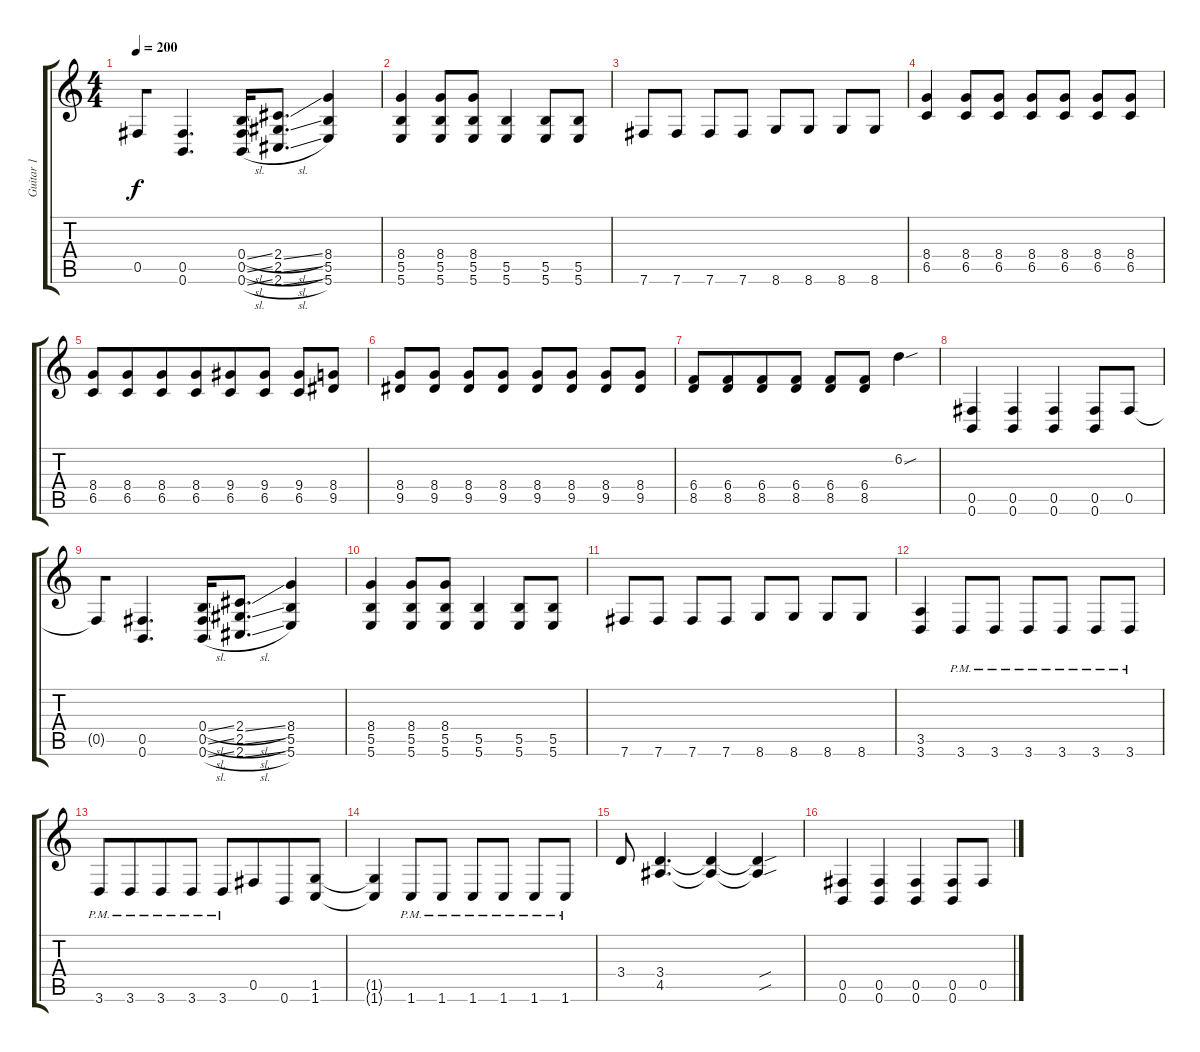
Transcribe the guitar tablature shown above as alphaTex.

\track ("Guitar 1" "Guitar 1") {instrument distortionguitar}
\staff {score tabs}
\tuning (Db4 Ab3 E3 B2 Gb2 B1) {hide}
\ts (4 4)
\tempo 200
\clef g2
\ks c
0.5{t}.8{dy f beam merge} (0.5 0.6).4{d} (0.4{sl} 0.5{sl} 0.6{sl}).16{beam merge} (2.4{sl} 2.5{sl} 2.6{sl}).8{d} (8.4 5.5 5.6).4 |
(8.4 5.5 5.6).4 (8.4 5.5 5.6).8 (8.4 5.5 5.6).8 (5.5 5.6).4{beam merge} (5.5 5.6).8{beam merge} (5.5 5.6).8 |
7.6.8 7.6.8 7.6.8{beam merge} 7.6.8 8.6.8{beam merge} 8.6.8 8.6.8{beam merge} 8.6.8 |
(8.4 6.5).4 (8.4 6.5).8{beam merge} (8.4 6.5).8 (8.4 6.5).8 (8.4 6.5).8 (8.4 6.5).8 (8.4 6.5).8 |
(8.4 6.5).8 (8.4 6.5).8{beam merge} (8.4 6.5).8{beam merge} (8.4 6.5).8{beam merge} (9.4 6.5).8 (9.4 6.5).8 (9.4 6.5).8 (8.4 9.5).8 |
(8.4 9.5).8{beam merge} (8.4 9.5).8 (8.4 9.5).8{beam merge} (8.4 9.5).8 (8.4 9.5).8 (8.4 9.5).8 (8.4 9.5).8{beam merge} (8.4 9.5).8 |
(6.4 8.5).8 (6.4 8.5).8{beam merge} (6.4 8.5).8 (6.4 8.5).8 (6.4 8.5).8 (6.4 8.5).8 6.2{sou}.4 |
(0.5 0.6).4 (0.5 0.6).4 (0.5 0.6).4{beam merge} (0.5 0.6).8 0.5.8 |
0.5{t}.8{beam merge} (0.5 0.6).4{d} (0.4{sl} 0.5{sl} 0.6{sl}).16{beam merge} (2.4{sl} 2.5{sl} 2.6{sl}).8{d} (8.4 5.5 5.6).4 |
(8.4 5.5 5.6).4 (8.4 5.5 5.6).8 (8.4 5.5 5.6).8 (5.5 5.6).4{beam merge} (5.5 5.6).8{beam merge} (5.5 5.6).8 |
7.6.8 7.6.8 7.6.8{beam merge} 7.6.8 8.6.8{beam merge} 8.6.8 8.6.8{beam merge} 8.6.8 |
(3.5 3.6).4{beam merge} 3.6{pm}.8 3.6{pm}.8 3.6{pm}.8 3.6{pm}.8 3.6{pm}.8{beam merge} 3.6{pm}.8 |
3.6{pm}.8{beam merge} 3.6{pm}.8{beam merge} 3.6{pm}.8 3.6{pm}.8 3.6{pm}.8 0.5.8{beam merge} 0.6.8 (1.5 1.6).8 |
(1.5{t} 1.6{t}).4{beam merge} 1.6{pm}.8{beam merge} 1.6{pm}.8 1.6{pm}.8 1.6{pm}.8 1.6{pm}.8{beam merge} 1.6{pm}.8 |
3.4.8 (3.4 4.5).4{d beam merge} (3.4{t} 4.5{t}).4 (3.4{sou t} 4.5{sou t}).4 |
(0.5 0.6).4 (0.5 0.6).4 (0.5 0.6).4{beam merge} (0.5 0.6).8 0.5.8
